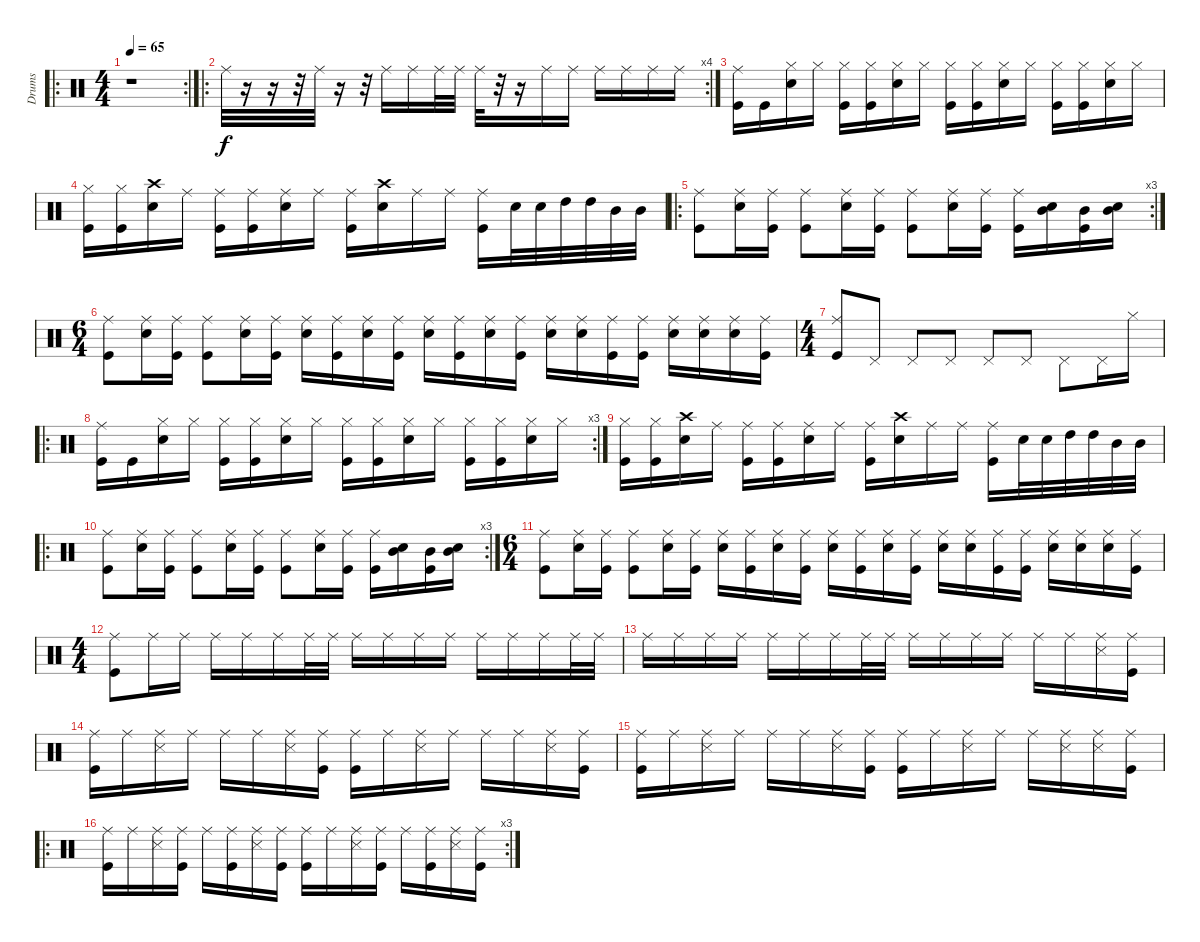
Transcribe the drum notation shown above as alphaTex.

\track ("Drums" "Drums") {instrument percussion}
\staff {score}
\articulation defaults
\ro
\rc 2
\ts (4 4)
\tempo 65
\clef neutral
\ks c
r.1{dy f} |
\ro
\rc 4 "Ride (middle)".32
r.16 r.16 r.32 "Ride (middle)".32 r.16 r.32 "Ride (middle)".16 "Ride (middle)".16 "Ride (middle)".32 "Ride (middle)".32 "Ride (middle)".32 r.32 r.16 "Ride (middle)".16 "Ride (middle)".16 "Ride (middle)".16 "Ride (middle)".16 "Ride (middle)".16 "Ride (middle)".16 |
("Ride (middle)" "Kick (hit)").16 "Kick (hit)".16 ("Hi-Hat (closed)" "Snare (hit) 2").16 "Hi-Hat (closed)".16 ("Hi-Hat (closed)" "Kick (hit)").16 ("Hi-Hat (closed)" "Kick (hit)").16 ("Hi-Hat (closed)" "Snare (hit) 2").16 "Hi-Hat (closed)".16 ("Hi-Hat (closed)" "Kick (hit)").16 ("Hi-Hat (closed)" "Kick (hit)").16 ("Hi-Hat (closed)" "Snare (hit) 2").16 "Hi-Hat (closed)".16 ("Hi-Hat (closed)" "Kick (hit)").16 ("Hi-Hat (closed)" "Kick (hit)").16 ("Hi-Hat (closed)" "Snare (hit) 2").16 "Hi-Hat (closed)".16 |
("Hi-Hat (closed)" "Kick (hit)").16 ("Hi-Hat (closed)" "Kick (hit)").16 ("Crash high (hit)" "Snare (hit) 2").16 "Ride (middle)".16 ("Ride (middle)" "Kick (hit)").16 ("Ride (middle)" "Kick (hit)").16 ("Ride (middle)" "Snare (hit) 2").16 "Ride (middle)".16 ("Ride (middle)" "Kick (hit)").16 ("Crash high (hit)" "Snare (hit) 2").16 "Ride (middle)".16 "Ride (middle)".16 ("Ride (middle)" "Kick (hit)").16 "Snare (hit) 2".32 "Snare (hit) 2".32 "High Tom (hit)".32 "High Tom (hit)".32 "Mid Tom (hit)".32 "Mid Tom (hit)".32 |
\ro
\rc 3
("Ride (middle)" "Kick (hit)").8 ("Ride (middle)" "Snare (hit) 2").16 ("Ride (middle)" "Kick (hit)").16 ("Ride (middle)" "Kick (hit)").8 ("Ride (middle)" "Snare (hit) 2").16 ("Ride (middle)" "Kick (hit)").16 ("Ride (middle)" "Kick (hit)").8 ("Ride (middle)" "Snare (hit) 2").16 ("Ride (middle)" "Kick (hit)").16 ("Ride (middle)" "Kick (hit)").16 ("Snare (hit) 2" "Mid Tom (hit)").16 ("Mid Tom (hit)" "Kick (hit)").16 ("Snare (hit) 2" "Mid Tom (hit)").16 |
\ts (6 4)
("Ride (middle)" "Kick (hit)").8 ("Ride (middle)" "Snare (hit) 2").16 ("Ride (middle)" "Kick (hit)").16 ("Ride (middle)" "Kick (hit)").8 ("Ride (middle)" "Snare (hit) 2").16 ("Ride (middle)" "Kick (hit)").16 ("Ride (middle)" "Snare (hit) 2").16 ("Ride (middle)" "Kick (hit)").16 ("Ride (middle)" "Snare (hit) 2").16 ("Ride (middle)" "Kick (hit)").16 ("Ride (middle)" "Snare (hit) 2").16 ("Ride (middle)" "Kick (hit)").16 ("Ride (middle)" "Snare (hit) 2").16 ("Ride (middle)" "Kick (hit)").16 ("Ride (middle)" "Snare (hit) 2").16 ("Ride (middle)" "Snare (hit) 2").16 ("Ride (middle)" "Kick (hit)").16 ("Ride (middle)" "Kick (hit)").16 ("Ride (middle)" "Snare (hit) 2").16 ("Ride (middle)" "Snare (hit) 2").16 ("Ride (middle)" "Snare (hit) 2").16 ("Ride (middle)" "Kick (hit)").16 |
\ts (4 4)
("Ride (middle)" "Kick (hit)").8 "Pedal Hi-Hat (hit)".8 "Pedal Hi-Hat (hit)".8 "Pedal Hi-Hat (hit)".8 "Pedal Hi-Hat (hit)".8 "Pedal Hi-Hat (hit)".8 "Pedal Hi-Hat (hit)".8 "Pedal Hi-Hat (hit)".16 "Hi-Hat (closed)".16 |
\ro
\rc 3
("Ride (middle)" "Kick (hit)").16 "Kick (hit)".16 ("Hi-Hat (closed)" "Snare (hit) 2").16 "Hi-Hat (closed)".16 ("Hi-Hat (closed)" "Kick (hit)").16 ("Hi-Hat (closed)" "Kick (hit)").16 ("Hi-Hat (closed)" "Snare (hit) 2").16 "Hi-Hat (closed)".16 ("Hi-Hat (closed)" "Kick (hit)").16 ("Hi-Hat (closed)" "Kick (hit)").16 ("Hi-Hat (closed)" "Snare (hit) 2").16 "Hi-Hat (closed)".16 ("Hi-Hat (closed)" "Kick (hit)").16 ("Hi-Hat (closed)" "Kick (hit)").16 ("Hi-Hat (closed)" "Snare (hit) 2").16 "Hi-Hat (closed)".16 |
("Hi-Hat (closed)" "Kick (hit)").16 ("Hi-Hat (closed)" "Kick (hit)").16 ("Crash high (hit)" "Snare (hit) 2").16 "Ride (middle)".16 ("Ride (middle)" "Kick (hit)").16 ("Ride (middle)" "Kick (hit)").16 ("Ride (middle)" "Snare (hit) 2").16 "Ride (middle)".16 ("Ride (middle)" "Kick (hit)").16 ("Crash high (hit)" "Snare (hit) 2").16 "Ride (middle)".16 "Ride (middle)".16 ("Ride (middle)" "Kick (hit)").16 "Snare (hit) 2".32 "Snare (hit) 2".32 "High Tom (hit)".32 "High Tom (hit)".32 "Mid Tom (hit)".32 "Mid Tom (hit)".32 |
\ro
\rc 3
("Ride (middle)" "Kick (hit)").8 ("Ride (middle)" "Snare (hit) 2").16 ("Ride (middle)" "Kick (hit)").16 ("Ride (middle)" "Kick (hit)").8 ("Ride (middle)" "Snare (hit) 2").16 ("Ride (middle)" "Kick (hit)").16 ("Ride (middle)" "Kick (hit)").8 ("Ride (middle)" "Snare (hit) 2").16 ("Ride (middle)" "Kick (hit)").16 ("Ride (middle)" "Kick (hit)").16 ("Snare (hit) 2" "Mid Tom (hit)").16 ("Mid Tom (hit)" "Kick (hit)").16 ("Snare (hit) 2" "Mid Tom (hit)").16 |
\ts (6 4)
("Ride (middle)" "Kick (hit)").8 ("Ride (middle)" "Snare (hit) 2").16 ("Ride (middle)" "Kick (hit)").16 ("Ride (middle)" "Kick (hit)").8 ("Ride (middle)" "Snare (hit) 2").16 ("Ride (middle)" "Kick (hit)").16 ("Ride (middle)" "Snare (hit) 2").16 ("Ride (middle)" "Kick (hit)").16 ("Ride (middle)" "Snare (hit) 2").16 ("Ride (middle)" "Kick (hit)").16 ("Ride (middle)" "Snare (hit) 2").16 ("Ride (middle)" "Kick (hit)").16 ("Ride (middle)" "Snare (hit) 2").16 ("Ride (middle)" "Kick (hit)").16 ("Ride (middle)" "Snare (hit) 2").16 ("Ride (middle)" "Snare (hit) 2").16 ("Ride (middle)" "Kick (hit)").16 ("Ride (middle)" "Kick (hit)").16 ("Ride (middle)" "Snare (hit) 2").16 ("Ride (middle)" "Snare (hit) 2").16 ("Ride (middle)" "Snare (hit) 2").16 ("Ride (middle)" "Kick (hit)").16 |
\ts (4 4)
("Ride (middle)" "Kick (hit)").8 "Ride (middle)".16 "Ride (middle)".16 "Ride (middle)".16 "Ride (middle)".16 "Ride (middle)".16 "Ride (middle)".32 "Ride (middle)".32 "Ride (middle)".16 "Ride (middle)".16 "Ride (middle)".16 "Ride (middle)".16 "Ride (middle)".16 "Ride (middle)".16 "Ride (middle)".16 "Ride (middle)".32 "Ride (middle)".32 |
"Ride (middle)".16 "Ride (middle)".16 "Ride (middle)".16 "Ride (middle)".16 "Ride (middle)".16 "Ride (middle)".16 "Ride (middle)".16 "Ride (middle)".32 "Ride (middle)".32 "Ride (middle)".16 "Ride (middle)".16 "Ride (middle)".16 "Ride (middle)".16 "Ride (middle)".16 "Ride (middle)".16 ("Ride (middle)" "Snare (side stick) 3").16 ("Ride (middle)" "Kick (hit)").16 |
("Ride (middle)" "Kick (hit)").16 "Ride (middle)".16 ("Ride (middle)" "Snare (side stick) 3").16 "Ride (middle)".16 "Ride (middle)".16 "Ride (middle)".16 ("Ride (middle)" "Snare (side stick) 3").16 ("Ride (middle)" "Kick (hit)").16 ("Ride (middle)" "Kick (hit)").16 "Ride (middle)".16 ("Ride (middle)" "Snare (side stick) 3").16 "Ride (middle)".16 "Ride (middle)".16 "Ride (middle)".16 ("Ride (middle)" "Snare (side stick) 3").16 ("Ride (middle)" "Kick (hit)").16 |
("Ride (middle)" "Kick (hit)").16 "Ride (middle)".16 ("Ride (middle)" "Snare (side stick) 3").16 "Ride (middle)".16 "Ride (middle)".16 "Ride (middle)".16 ("Ride (middle)" "Snare (side stick) 3").16 ("Ride (middle)" "Kick (hit)").16 ("Ride (middle)" "Kick (hit)").16 "Ride (middle)".16 ("Ride (middle)" "Snare (side stick) 3").16 "Ride (middle)".16 "Ride (middle)".16 ("Ride (middle)" "Snare (side stick) 3").16 ("Ride (middle)" "Snare (side stick) 3").16 ("Ride (middle)" "Kick (hit)").16 |
\ro
\rc 3
("Ride (middle)" "Kick (hit)").16 "Ride (middle)".16 ("Ride (middle)" "Snare (side stick) 3").16 ("Ride (middle)" "Kick (hit)").16 "Ride (middle)".16 ("Ride (middle)" "Kick (hit)").16 ("Ride (middle)" "Snare (side stick) 3").16 ("Ride (middle)" "Kick (hit)").16 ("Ride (middle)" "Kick (hit)").16 "Ride (middle)".16 ("Ride (middle)" "Snare (side stick) 3").16 ("Ride (middle)" "Kick (hit)").16 "Ride (middle)".16 ("Ride (middle)" "Kick (hit)").16 ("Ride (middle)" "Snare (side stick) 3").16 ("Ride (middle)" "Kick (hit)").16
